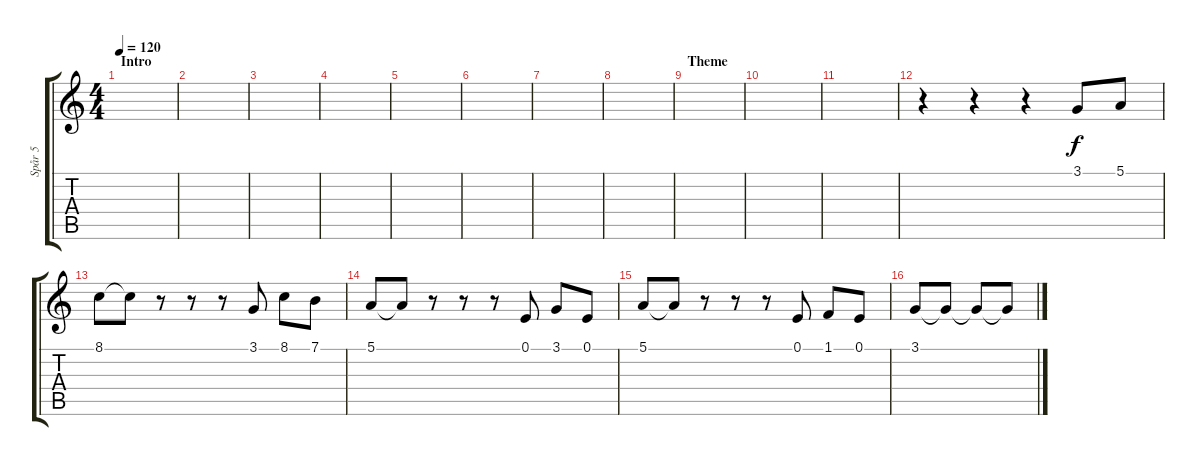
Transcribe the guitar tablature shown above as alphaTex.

\track ("Spår 5" "Spår 5") {instrument clarinet}
\staff {score tabs}
\tuning (E4 B3 G3 D3 A2 E2) {hide}
\ts (4 4)
\section ("" "Intro")
\tempo 120
\clef g2
\ks c
|
|
|
|
|
|
|
|
\section ("" "Theme")
|
|
|
r.4 r.4 r.4 3.1.8 5.1.8 |
8.1.8 8.1{t}.8 r.8 r.8 r.8 3.1.8 8.1.8 7.1.8 |
5.1.8 5.1{t}.8 r.8 r.8 r.8 0.1.8 3.1.8 0.1.8 |
5.1.8 5.1{t}.8 r.8 r.8 r.8 0.1.8 1.1.8 0.1.8 |
3.1.8 3.1{t}.8 3.1{t}.8 3.1{t}.8
